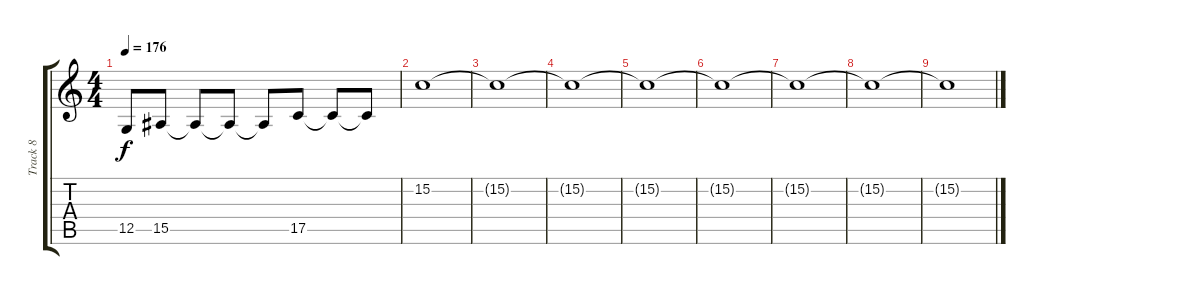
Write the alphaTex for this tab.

\track ("Track 8" "Track 8") {instrument pad1newage}
\staff {score tabs}
\tuning (D4 A3 F3 C3 G2 C2) {hide}
\ts (4 4)
\tempo 176
\clef g2
\ks c
12.5{t}.8{dy f} 15.5.8 15.5{t}.8 15.5{t}.8 15.5{t}.8 17.5.8 17.5{t}.8 17.5{t}.8 |
15.2.1 |
15.2{t}.1 |
15.2{t}.1 |
15.2{t}.1 |
15.2{t}.1 |
15.2{t}.1 |
15.2{t}.1 |
15.2{t}.1
